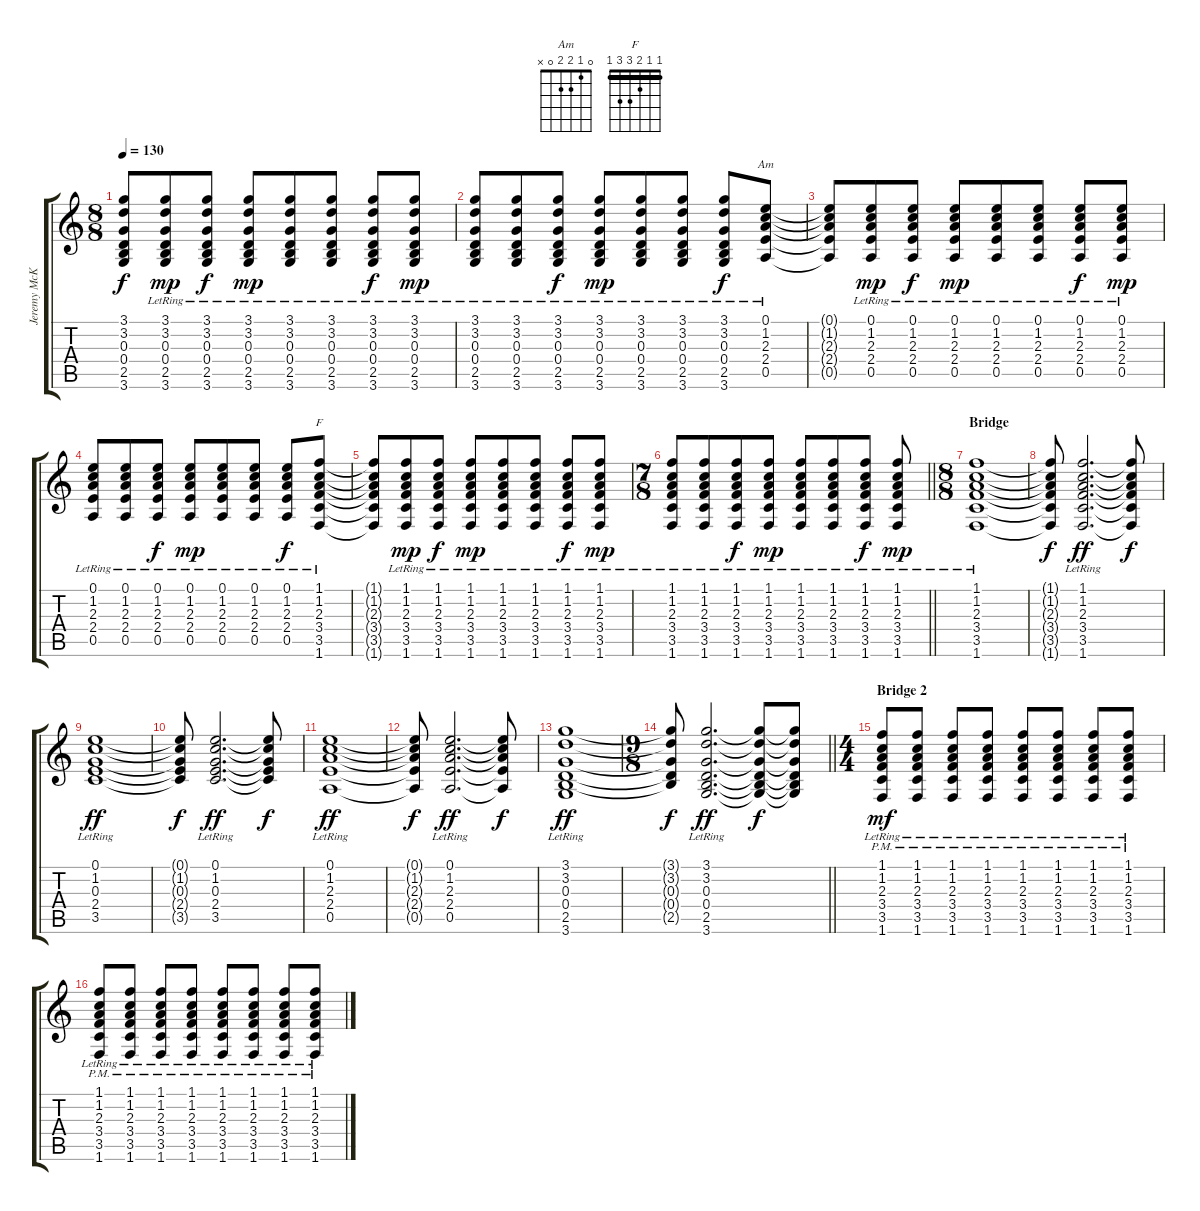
\track ("Jeremy McKinnon" "Jeremy McK") {instrument acousticguitarsteel}
\staff {score tabs}
\tuning (E4 B3 G3 D3 A2 E2) {hide}
\chord ("Am" 0 1 2 2 0 x)
\chord ("F" 1 1 2 3 3 1) {barre 1}
\ts (8 8)
\tempo 130
\clef g2
\ks c
(3.1{t} 3.2{t} 0.3{t} 0.4{t} 2.5{t} 3.6{t}).8{dy f} (3.1{lr} 3.2{lr} 0.3{lr} 0.4{lr} 2.5{lr} 3.6{lr}).8{dy mp} (3.1{lr} 3.2{lr} 0.3{lr} 0.4{lr} 2.5{lr} 3.6{lr}).8{dy f} (3.1{lr} 3.2{lr} 0.3{lr} 0.4{lr} 2.5{lr} 3.6{lr}).8{dy mp} (3.1{lr} 3.2{lr} 0.3{lr} 0.4{lr} 2.5{lr} 3.6{lr}).8 (3.1{lr} 3.2{lr} 0.3{lr} 0.4{lr} 2.5{lr} 3.6{lr}).8 (3.1{lr} 3.2{lr} 0.3{lr} 0.4{lr} 2.5{lr} 3.6{lr}).8{dy f} (3.1{lr} 3.2{lr} 0.3{lr} 0.4{lr} 2.5{lr} 3.6{lr}).8{dy mp} |
(3.1{lr} 3.2{lr} 0.3{lr} 0.4{lr} 2.5{lr} 3.6{lr}).8 (3.1{lr} 3.2{lr} 0.3{lr} 0.4{lr} 2.5{lr} 3.6{lr}).8 (3.1{lr} 3.2{lr} 0.3{lr} 0.4{lr} 2.5{lr} 3.6{lr}).8{dy f} (3.1{lr} 3.2{lr} 0.3{lr} 0.4{lr} 2.5{lr} 3.6{lr}).8{dy mp} (3.1{lr} 3.2{lr} 0.3{lr} 0.4{lr} 2.5{lr} 3.6{lr}).8 (3.1{lr} 3.2{lr} 0.3{lr} 0.4{lr} 2.5{lr} 3.6{lr}).8 (3.1{lr} 3.2{lr} 0.3{lr} 0.4{lr} 2.5{lr} 3.6{lr}).8{dy f} (0.1{lr} 1.2{lr} 2.3{lr} 2.4{lr} 0.5{lr}).8{ch "Am"} |
(0.1{t} 1.2{t} 2.3{t} 2.4{t} 0.5{t}).8 (0.1{lr} 1.2{lr} 2.3{lr} 2.4{lr} 0.5{lr}).8{dy mp} (0.1{lr} 1.2{lr} 2.3{lr} 2.4{lr} 0.5{lr}).8{dy f} (0.1{lr} 1.2{lr} 2.3{lr} 2.4{lr} 0.5{lr}).8{dy mp} (0.1{lr} 1.2{lr} 2.3{lr} 2.4{lr} 0.5{lr}).8 (0.1{lr} 1.2{lr} 2.3{lr} 2.4{lr} 0.5{lr}).8 (0.1{lr} 1.2{lr} 2.3{lr} 2.4{lr} 0.5{lr}).8{dy f} (0.1{lr} 1.2{lr} 2.3{lr} 2.4{lr} 0.5{lr}).8{dy mp} |
(0.1{lr} 1.2{lr} 2.3{lr} 2.4{lr} 0.5{lr}).8 (0.1{lr} 1.2{lr} 2.3{lr} 2.4{lr} 0.5{lr}).8 (0.1{lr} 1.2{lr} 2.3{lr} 2.4{lr} 0.5{lr}).8{dy f} (0.1{lr} 1.2{lr} 2.3{lr} 2.4{lr} 0.5{lr}).8{dy mp} (0.1{lr} 1.2{lr} 2.3{lr} 2.4{lr} 0.5{lr}).8 (0.1{lr} 1.2{lr} 2.3{lr} 2.4{lr} 0.5{lr}).8 (0.1{lr} 1.2{lr} 2.3{lr} 2.4{lr} 0.5{lr}).8{dy f} (1.1{lr} 1.2{lr} 2.3{lr} 3.4{lr} 3.5{lr} 1.6{lr}).8{ch "F"} |
(1.1{t} 1.2{t} 2.3{t} 3.4{t} 3.5{t} 1.6{t}).8 (1.1{lr} 1.2{lr} 2.3{lr} 3.4{lr} 3.5{lr} 1.6{lr}).8{dy mp} (1.1{lr} 1.2{lr} 2.3{lr} 3.4{lr} 3.5{lr} 1.6{lr}).8{dy f} (1.1{lr} 1.2{lr} 2.3{lr} 3.4{lr} 3.5{lr} 1.6{lr}).8{dy mp} (1.1{lr} 1.2{lr} 2.3{lr} 3.4{lr} 3.5{lr} 1.6{lr}).8 (1.1{lr} 1.2{lr} 2.3{lr} 3.4{lr} 3.5{lr} 1.6{lr}).8 (1.1{lr} 1.2{lr} 2.3{lr} 3.4{lr} 3.5{lr} 1.6{lr}).8{dy f} (1.1{lr} 1.2{lr} 2.3{lr} 3.4{lr} 3.5{lr} 1.6{lr}).8{dy mp} |
\ts (7 8)
\barLineRight lightlight
(1.1{lr} 1.2{lr} 2.3{lr} 3.4{lr} 3.5{lr} 1.6{lr}).8 (1.1{lr} 1.2{lr} 2.3{lr} 3.4{lr} 3.5{lr} 1.6{lr}).8 (1.1{lr} 1.2{lr} 2.3{lr} 3.4{lr} 3.5{lr} 1.6{lr}).8{dy f} (1.1{lr} 1.2{lr} 2.3{lr} 3.4{lr} 3.5{lr} 1.6{lr}).8{dy mp} (1.1{lr} 1.2{lr} 2.3{lr} 3.4{lr} 3.5{lr} 1.6{lr}).8 (1.1{lr} 1.2{lr} 2.3{lr} 3.4{lr} 3.5{lr} 1.6{lr}).8 (1.1{lr} 1.2{lr} 2.3{lr} 3.4{lr} 3.5{lr} 1.6{lr}).8{dy f} (1.1{lr} 1.2{lr} 2.3{lr} 3.4{lr} 3.5{lr} 1.6{lr}).8{dy mp} |
\ts (8 8)
\section ("" "Bridge")
(1.1{lr} 1.2{lr} 2.3{lr} 3.4{lr} 3.5{lr} 1.6{lr}).1 |
(1.1{t} 1.2{t} 2.3{t} 3.4{t} 3.5{t} 1.6{t}).8{dy f} (1.1{lr} 1.2{lr} 2.3{lr} 3.4{lr} 3.5{lr} 1.6{lr}).2{d dy ff} (1.1{t} 1.2{t} 2.3{t} 3.4{t} 3.5{t} 1.6{t}).8{dy f} |
(0.1{lr} 1.2{lr} 0.3{lr} 2.4{lr} 3.5{lr}).1{dy ff} |
(0.1{t} 1.2{t} 0.3{t} 2.4{t} 3.5{t}).8{dy f} (0.1{lr} 1.2{lr} 0.3{lr} 2.4{lr} 3.5).2{d dy ff} (0.1{t} 1.2{t} 0.3{t} 2.4{t} 3.5{t}).8{dy f} |
(0.1{lr} 1.2{lr} 2.3{lr} 2.4{lr} 0.5{lr}).1{dy ff} |
(0.1{t} 1.2{t} 2.3{t} 2.4{t} 0.5{t}).8{dy f} (0.1{lr} 1.2{lr} 2.3{lr} 2.4{lr} 0.5{lr}).2{d dy ff} (0.1{t} 1.2{t} 2.3{t} 2.4{t} 0.5{t}).8{dy f} |
(3.1{lr} 3.2{lr} 0.3{lr} 0.4{lr} 2.5{lr} 3.6).1{dy ff} |
\ts (9 8)
\barLineRight lightlight
(3.1{t} 3.2{t} 0.3{t} 0.4{t} 2.5{t}).8{dy f} (3.1{lr} 3.2{lr} 0.3{lr} 0.4{lr} 2.5{lr} 3.6{lr}).2{d dy ff} (3.1{t} 3.2{t} 0.3{t} 0.4{t} 2.5{t} 3.6{t}).8{dy f} (3.1{t} 3.2{t} 0.3{t} 0.4{t} 2.5{t} 3.6{t}).8 |
\ts (4 4)
\section ("" "Bridge 2")
(1.1{pm} 1.2{pm} 2.3{pm lr} 3.4{pm lr} 3.5{pm lr} 1.6{pm lr}).8{dy mf} (1.1{pm} 1.2{pm} 2.3{pm lr} 3.4{pm lr} 3.5{pm lr} 1.6{pm lr}).8 (1.1{pm} 1.2{pm} 2.3{pm lr} 3.4{pm lr} 3.5{pm lr} 1.6{pm lr}).8 (1.1{pm} 1.2{pm} 2.3{pm lr} 3.4{pm lr} 3.5{pm lr} 1.6{pm lr}).8 (1.1{pm} 1.2{pm} 2.3{pm lr} 3.4{pm lr} 3.5{pm lr} 1.6{pm lr}).8 (1.1{pm} 1.2{pm} 2.3{pm lr} 3.4{pm lr} 3.5{pm lr} 1.6{pm lr}).8 (1.1{pm} 1.2{pm} 2.3{pm lr} 3.4{pm lr} 3.5{pm lr} 1.6{pm lr}).8 (1.1{pm} 1.2{pm} 2.3{pm lr} 3.4{pm lr} 3.5{pm lr} 1.6{pm lr}).8 |
(1.1{pm} 1.2{pm} 2.3{pm lr} 3.4{pm lr} 3.5{pm lr} 1.6{pm lr}).8 (1.1{pm} 1.2{pm} 2.3{pm lr} 3.4{pm lr} 3.5{pm lr} 1.6{pm lr}).8 (1.1{pm} 1.2{pm} 2.3{pm lr} 3.4{pm lr} 3.5{pm lr} 1.6{pm lr}).8 (1.1{pm} 1.2{pm} 2.3{pm lr} 3.4{pm lr} 3.5{pm lr} 1.6{pm lr}).8 (1.1{pm} 1.2{pm} 2.3{pm lr} 3.4{pm lr} 3.5{pm lr} 1.6{pm lr}).8 (1.1{pm} 1.2{pm} 2.3{pm lr} 3.4{pm lr} 3.5{pm lr} 1.6{pm lr}).8 (1.1{pm} 1.2{pm} 2.3{pm lr} 3.4{pm lr} 3.5{pm lr} 1.6{pm lr}).8 (1.1{pm} 1.2{pm} 2.3{pm lr} 3.4{pm lr} 3.5{pm lr} 1.6{pm lr}).8
